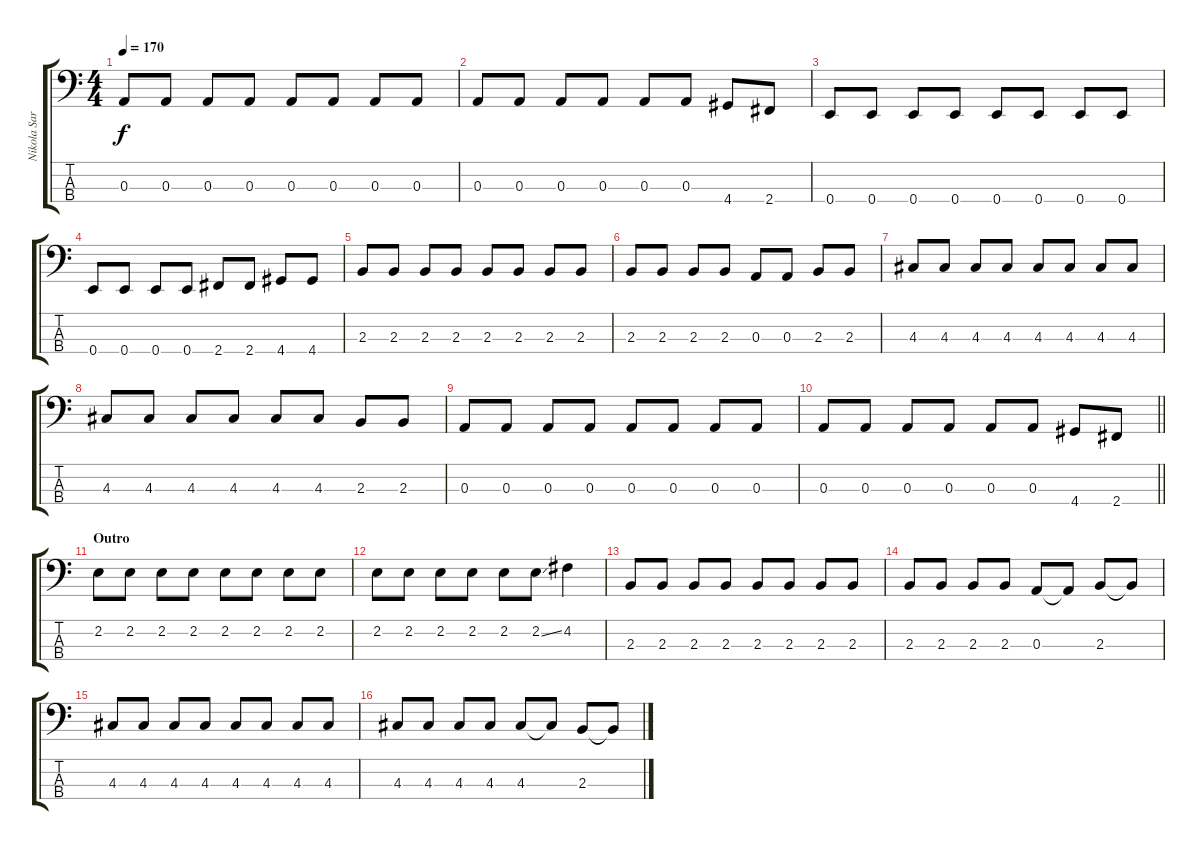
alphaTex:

\track ("Nikola Sarcevic - Bass" "Nikola Sar") {instrument electricbassfinger}
\staff {score tabs}
\tuning (G2 D2 A1 E1) {hide}
\ts (4 4)
\tempo 170
\clef f4
\ks c
0.3.8{dy f} 0.3.8 0.3.8 0.3.8 0.3.8 0.3.8 0.3.8 0.3.8 |
0.3.8 0.3.8 0.3.8 0.3.8 0.3.8 0.3.8 4.4.8 2.4.8 |
0.4.8 0.4.8 0.4.8 0.4.8 0.4.8 0.4.8 0.4.8 0.4.8 |
0.4.8 0.4.8 0.4.8 0.4.8 2.4.8 2.4.8 4.4.8 4.4.8 |
2.3.8 2.3.8 2.3.8 2.3.8 2.3.8 2.3.8 2.3.8 2.3.8 |
2.3.8 2.3.8 2.3.8 2.3.8 0.3.8 0.3.8 2.3.8 2.3.8 |
4.3.8 4.3.8 4.3.8 4.3.8 4.3.8 4.3.8 4.3.8 4.3.8 |
4.3.8 4.3.8 4.3.8 4.3.8 4.3.8 4.3.8 2.3.8 2.3.8 |
0.3.8 0.3.8 0.3.8 0.3.8 0.3.8 0.3.8 0.3.8 0.3.8 |
\barLineRight lightlight
0.3.8 0.3.8 0.3.8 0.3.8 0.3.8 0.3.8 4.4.8 2.4.8 |
\section ("" "Outro")
2.2.8 2.2.8 2.2.8 2.2.8 2.2.8 2.2.8 2.2.8 2.2.8 |
2.2.8 2.2.8 2.2.8 2.2.8 2.2.8 2.2{ss}.8 4.2.4 |
2.3.8 2.3.8 2.3.8 2.3.8 2.3.8 2.3.8 2.3.8 2.3.8 |
2.3.8 2.3.8 2.3.8 2.3.8 0.3.8 0.3{t}.8 2.3.8 2.3{t}.8 |
4.3.8 4.3.8 4.3.8 4.3.8 4.3.8 4.3.8 4.3.8 4.3.8 |
4.3.8 4.3.8 4.3.8 4.3.8 4.3.8 4.3{t}.8 2.3.8 2.3{t}.8
